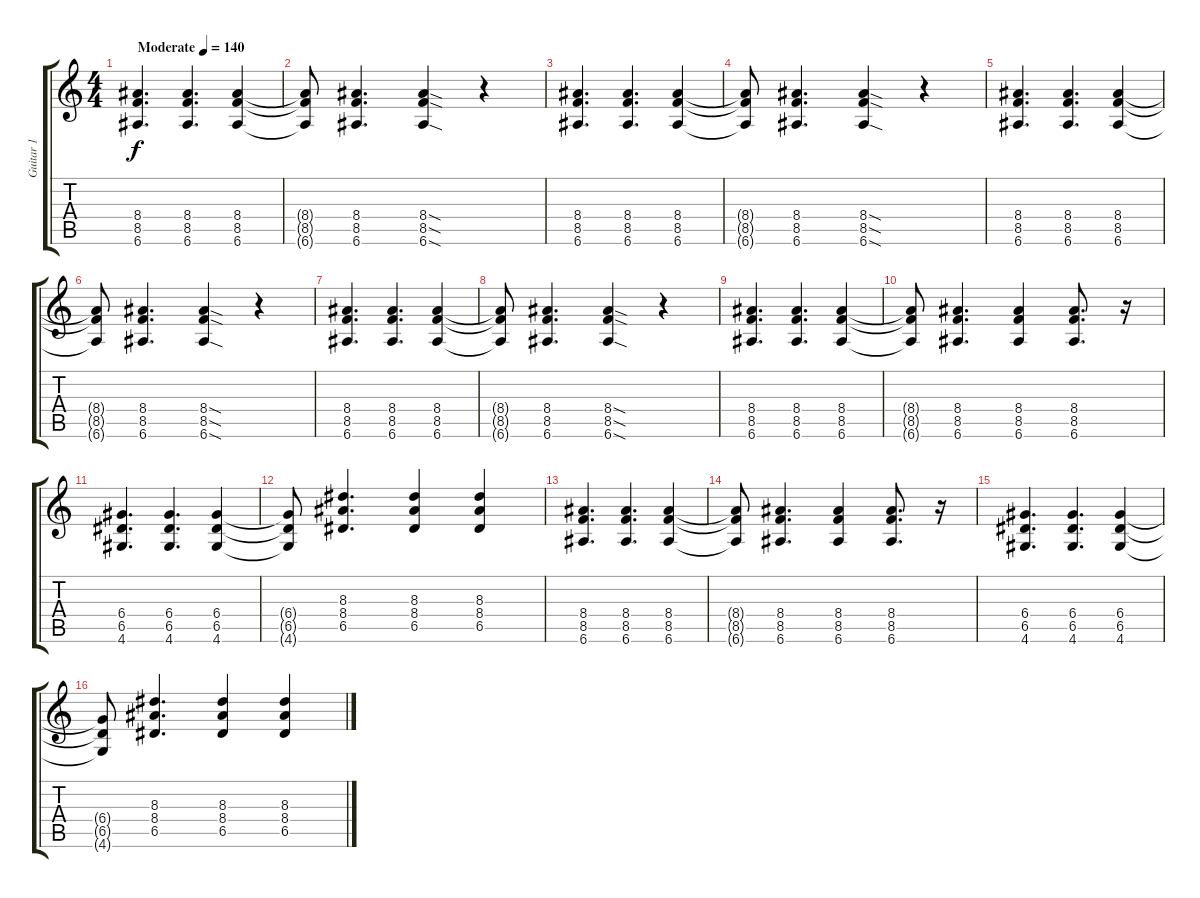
\track ("Guitar 1" "Guitar 1") {instrument overdrivenguitar}
\staff {score tabs}
\tuning (E4 B3 G3 D3 A2 E2) {hide}
\ts (4 4)
\tempo (140 "Moderate")
\clef g2
\ks c
(8.4 8.5 6.6).4{d dy f instrument overdrivenguitar} (8.4 8.5 6.6).4{d} (8.4 8.5 6.6).4 |
(8.4{t} 8.5{t} 6.6{t}).8 (8.4 8.5 6.6).4{d} (8.4{sod} 8.5{sod} 6.6{sod}).4 r.4 |
(8.4 8.5 6.6).4{d} (8.4 8.5 6.6).4{d} (8.4 8.5 6.6).4 |
(8.4{t} 8.5{t} 6.6{t}).8 (8.4 8.5 6.6).4{d} (8.4{sod} 8.5{sod} 6.6{sod}).4 r.4 |
(8.4 8.5 6.6).4{d} (8.4 8.5 6.6).4{d} (8.4 8.5 6.6).4 |
(8.4{t} 8.5{t} 6.6{t}).8 (8.4 8.5 6.6).4{d} (8.4{sod} 8.5{sod} 6.6{sod}).4 r.4 |
(8.4 8.5 6.6).4{d} (8.4 8.5 6.6).4{d} (8.4 8.5 6.6).4 |
(8.4{t} 8.5{t} 6.6{t}).8 (8.4 8.5 6.6).4{d} (8.4{sod} 8.5{sod} 6.6{sod}).4 r.4 |
(8.4 8.5 6.6).4{d} (8.4 8.5 6.6).4{d} (8.4 8.5 6.6).4 |
(8.4{t} 8.5{t} 6.6{t}).8 (8.4 8.5 6.6).4{d} (8.4 8.5 6.6).4 (8.4 8.5 6.6).8{d} r.16 |
(6.4 6.5 4.6).4{d} (6.4 6.5 4.6).4{d} (6.4 6.5 4.6).4 |
(6.4{t} 6.5{t} 4.6{t}).8 (8.3 8.4 6.5).4{d} (8.3 8.4 6.5).4 (8.3 8.4 6.5).4 |
(8.4 8.5 6.6).4{d} (8.4 8.5 6.6).4{d} (8.4 8.5 6.6).4 |
(8.4{t} 8.5{t} 6.6{t}).8 (8.4 8.5 6.6).4{d} (8.4 8.5 6.6).4 (8.4 8.5 6.6).8{d} r.16 |
(6.4 6.5 4.6).4{d} (6.4 6.5 4.6).4{d} (6.4 6.5 4.6).4 |
(6.4{t} 6.5{t} 4.6{t}).8 (8.3 8.4 6.5).4{d} (8.3 8.4 6.5).4 (8.3 8.4 6.5).4
